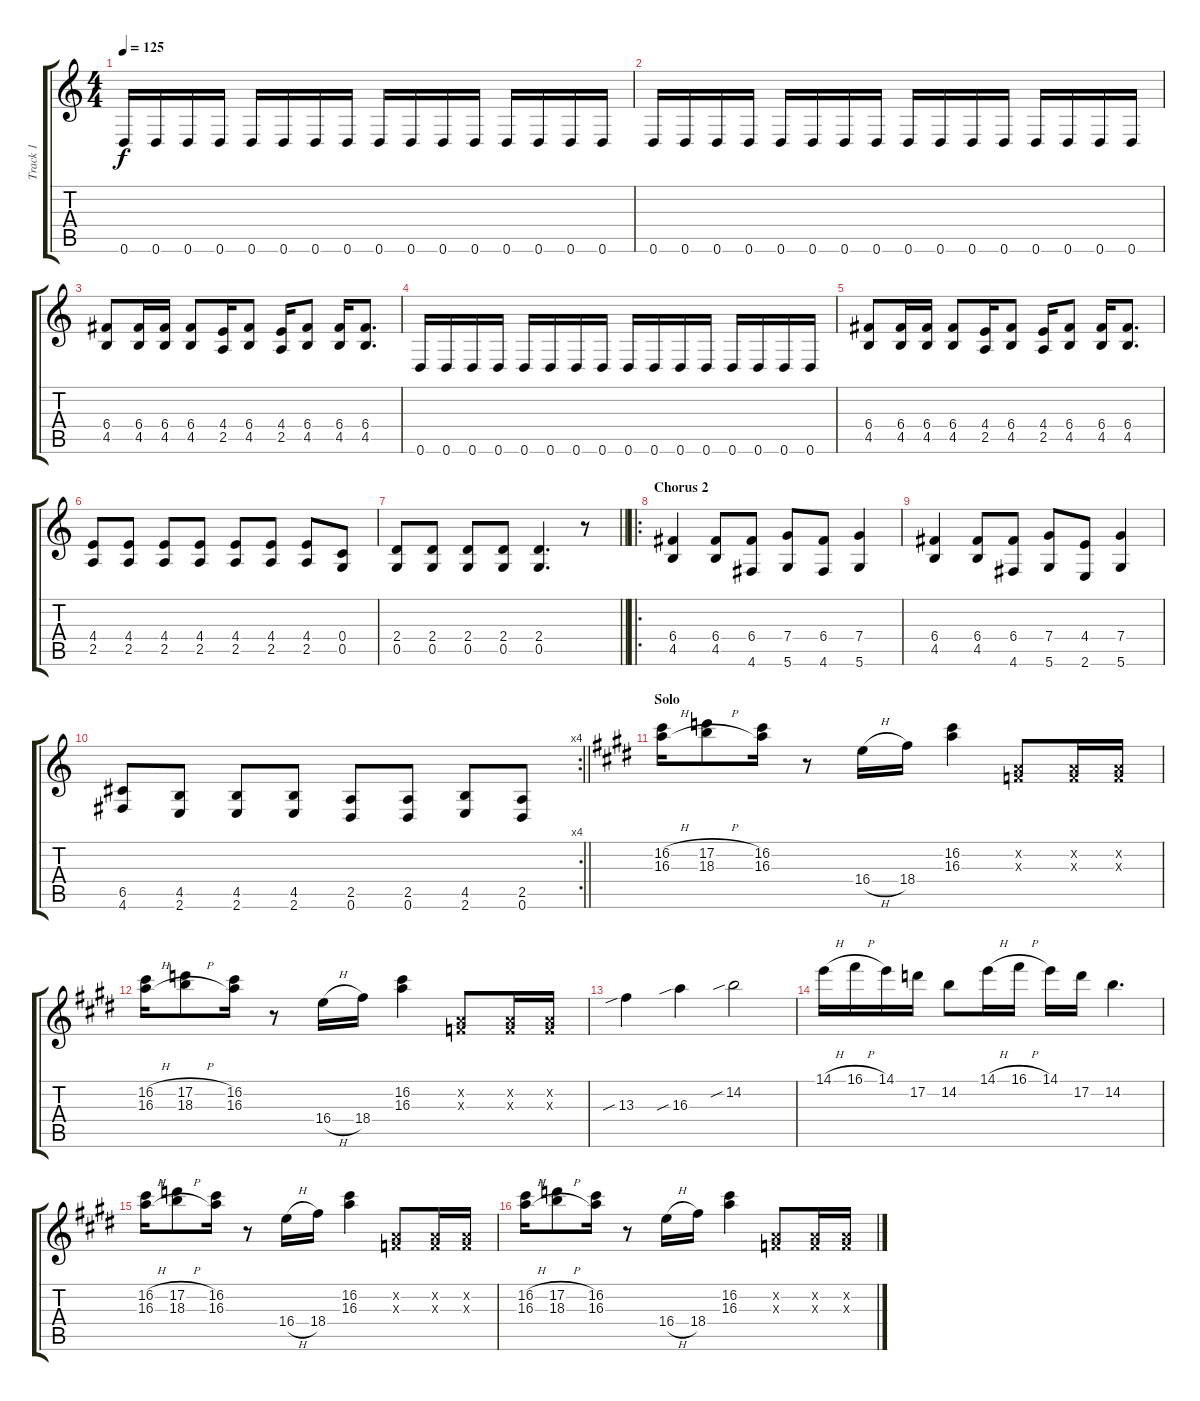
\track ("Track 1" "Track 1") {instrument distortionguitar}
\staff {score tabs}
\tuning (D4 A3 F3 C3 G2 D2) {hide}
\ts (4 4)
\tempo 125
\clef g2
\ks c
0.6.16{dy f} 0.6.16 0.6.16 0.6.16 0.6.16 0.6.16 0.6.16 0.6.16 0.6.16 0.6.16 0.6.16 0.6.16 0.6.16 0.6.16 0.6.16 0.6.16 |
0.6.16 0.6.16 0.6.16 0.6.16 0.6.16 0.6.16 0.6.16 0.6.16 0.6.16 0.6.16 0.6.16 0.6.16 0.6.16 0.6.16 0.6.16 0.6.16 |
(6.4 4.5).8 (6.4 4.5).16 (6.4 4.5).16 (6.4 4.5).8 (4.4 2.5).16 (6.4 4.5).8 (4.4 2.5).16 (6.4 4.5).8 (6.4 4.5).16 (6.4 4.5).8{d} |
0.6.16 0.6.16 0.6.16 0.6.16 0.6.16 0.6.16 0.6.16 0.6.16 0.6.16 0.6.16 0.6.16 0.6.16 0.6.16 0.6.16 0.6.16 0.6.16 |
(6.4 4.5).8 (6.4 4.5).16 (6.4 4.5).16 (6.4 4.5).8 (4.4 2.5).16 (6.4 4.5).8 (4.4 2.5).16 (6.4 4.5).8 (6.4 4.5).16 (6.4 4.5).8{d} |
(4.4 2.5).8 (4.4 2.5).8 (4.4 2.5).8 (4.4 2.5).8 (4.4 2.5).8 (4.4 2.5).8 (4.4 2.5).8 (0.4 0.5).8 |
\barLineRight lightlight
(2.4 0.5).8 (2.4 0.5).8 (2.4 0.5).8 (2.4 0.5).8 (2.4 0.5).4{d} r.8 |
\ro
\section ("" "Chorus 2")
(6.4 4.5).4 (6.4 4.5).8 (6.4 4.6).8 (7.4 5.6).8 (6.4 4.6).8 (7.4 5.6).4 |
(6.4 4.5).4 (6.4 4.5).8 (6.4 4.6).8 (7.4 5.6).8 (4.4 2.6).8 (7.4 5.6).4 |
\rc 4
\barLineRight lightlight
(6.5 4.6).8 (4.5 2.6).8 (4.5 2.6).8 (4.5 2.6).8 (2.5 0.6).8 (2.5 0.6).8 (4.5 2.6).8 (2.5 0.6).8 |
\section ("" "Solo")
\ks e
(16.2{h} 16.3{h}).16 (17.2{h} 18.3{h}).8 (16.2 16.3).16 r.8 16.4{h}.16 18.4.16 (16.2 16.3).4 (0.2{x} 0.3{x}).8 (0.2{x} 0.3{x}).16 (0.2{x} 0.3{x}).16 |
(16.2{h} 16.3{h}).16 (17.2{h} 18.3{h}).8 (16.2 16.3).16 r.8 16.4{h}.16 18.4.16 (16.2 16.3).4 (0.2{x} 0.3{x}).8 (0.2{x} 0.3{x}).16 (0.2{x} 0.3{x}).16 |
13.3{sib}.4 16.3{sib}.4 14.2{sib}.2 |
14.1{h}.16 16.1{h}.16 14.1.16 17.2.16 14.2.8 14.1{h}.16 16.1{h}.16 14.1.16 17.2.16 14.2.4{d} |
(16.2{h} 16.3{h}).16 (17.2{h} 18.3{h}).8 (16.2 16.3).16 r.8 16.4{h}.16 18.4.16 (16.2 16.3).4 (0.2{x} 0.3{x}).8 (0.2{x} 0.3{x}).16 (0.2{x} 0.3{x}).16 |
(16.2{h} 16.3{h}).16 (17.2{h} 18.3{h}).8 (16.2 16.3).16 r.8 16.4{h}.16 18.4.16 (16.2 16.3).4 (0.2{x} 0.3{x}).8 (0.2{x} 0.3{x}).16 (0.2{x} 0.3{x}).16
